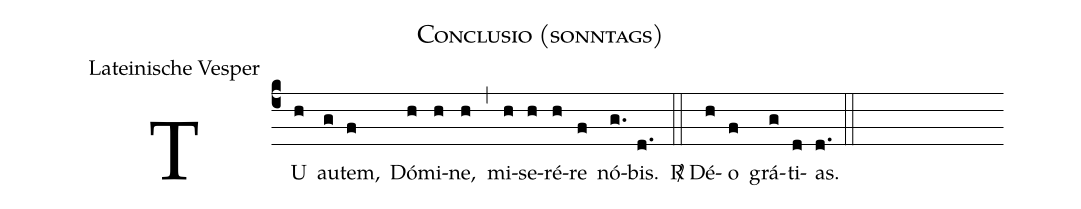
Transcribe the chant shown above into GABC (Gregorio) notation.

name:Conclusio (sonntags);
office-part:Lateinische Vesper;
%%
(c4) TU(h) au(g)tem,(f) Dó(h)mi(h)ne,(h) (,) mi(h)se(h)ré(h)re(f) nó(g.)bis.(d.) (::) <sp>R/</sp> Dé(h)o(f) grá(g)ti(d)as.(d.) (::)
